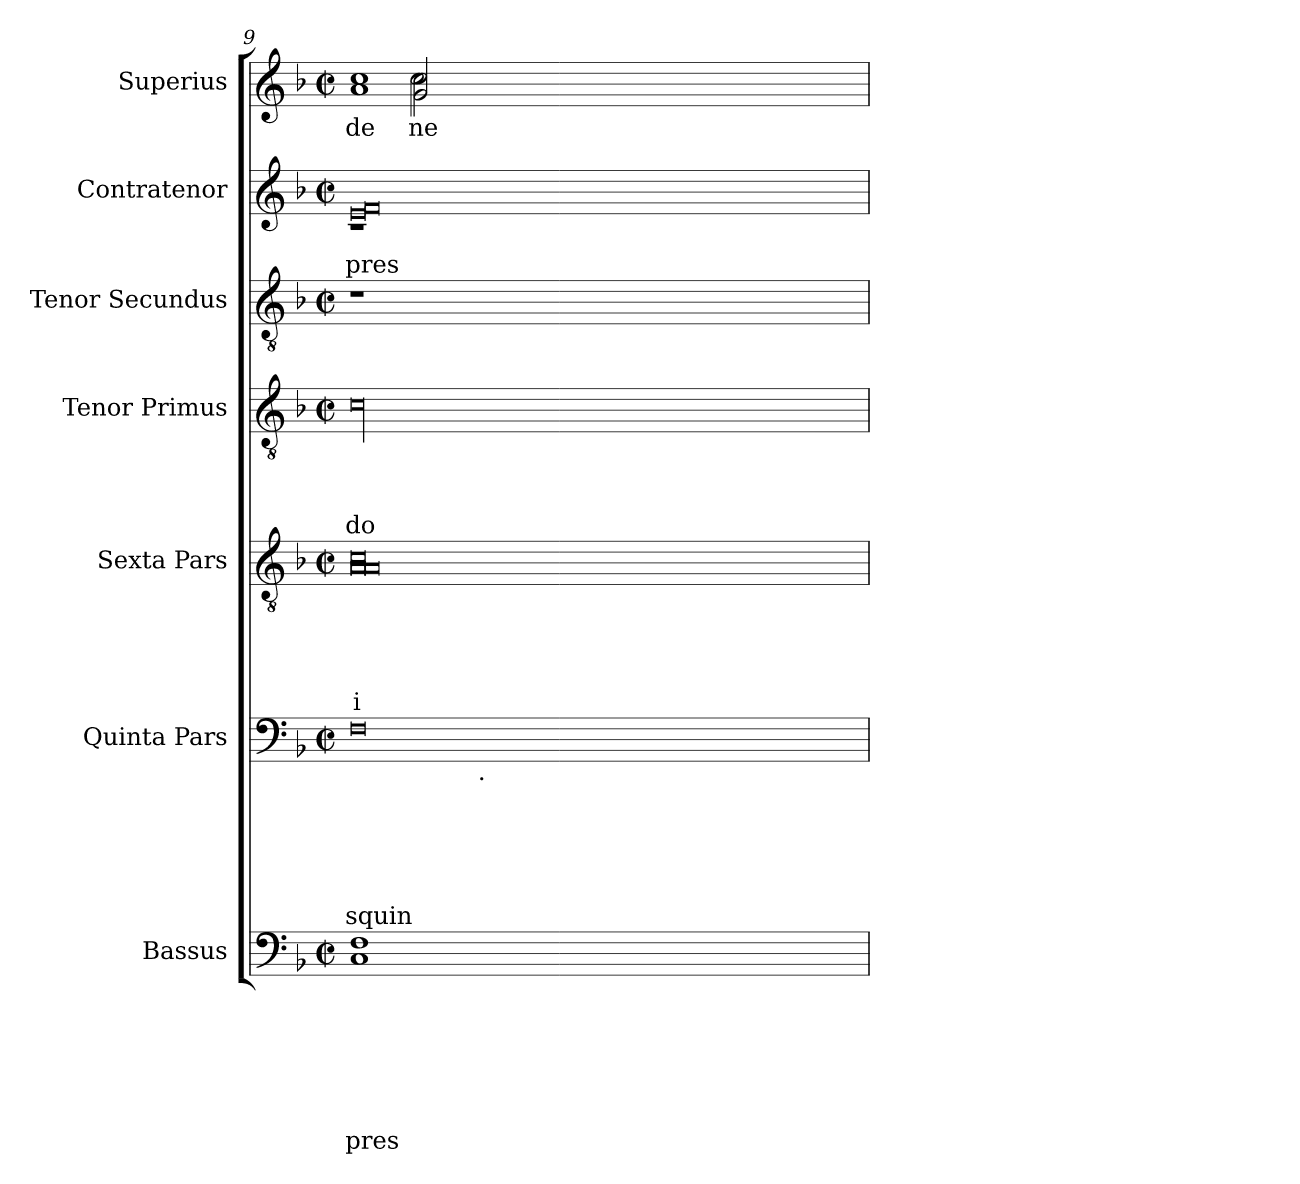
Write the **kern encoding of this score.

**kern	**text	**text	**text	**text	**text	**text	**text	**kern	**text	**text	**text	**text	**text	**text	**kern	**text	**text	**text	**text	**text	**kern	**text	**text	**text	**text	**kern	**kern	**text	**text	**kern	**text
*part7	*part7	*part7	*part7	*part7	*part7	*part7	*part7	*part6	*part6	*part6	*part6	*part6	*part6	*part6	*part5	*part5	*part5	*part5	*part5	*part5	*part4	*part4	*part4	*part4	*part4	*part3	*part2	*part2	*part2	*part1	*part1
*staff7	*staff7	*staff7	*staff7	*staff7	*staff7	*staff7	*staff7	*staff6	*staff6	*staff6	*staff6	*staff6	*staff6	*staff6	*staff5	*staff5	*staff5	*staff5	*staff5	*staff5	*staff4	*staff4	*staff4	*staff4	*staff4	*staff3	*staff2	*staff2	*staff2	*staff1	*staff1
*I"Bassus	*	*	*	*	*	*	*	*I"Quinta Pars	*	*	*	*	*	*	*I"Sexta Pars	*	*	*	*	*	*I"Tenor Primus	*	*	*	*	*I"Tenor Secundus	*I"Contratenor	*	*	*I"Superius	*
*clefF4	*	*	*	*	*	*	*	*clefF4	*	*	*	*	*	*	*clefGv2	*	*	*	*	*	*clefGv2	*	*	*	*	*clefGv2	*clefG2	*	*	*clefG2	*
*k[b-]	*	*	*	*	*	*	*	*k[b-]	*	*	*	*	*	*	*k[b-]	*	*	*	*	*	*k[b-]	*	*	*	*	*k[b-]	*k[b-]	*	*	*k[b-]	*
*F:	*	*	*	*	*	*	*	*F:	*	*	*	*	*	*	*F:	*	*	*	*	*	*F:	*	*	*	*	*F:	*F:	*	*	*F:	*
*M2/2	*	*	*	*	*	*	*	*M2/2	*	*	*	*	*	*	*M2/2	*	*	*	*	*	*M2/2	*	*	*	*	*M2/2	*M2/2	*	*	*M2/2	*
*met(c|)	*	*	*	*	*	*	*	*met(c|)	*	*	*	*	*	*	*met(c|)	*	*	*	*	*	*met(c|)	*	*	*	*	*met(c|)	*met(c|)	*	*	*met(c|)	*
=9	=9	=9	=9	=9	=9	=9	=9	=9	=9	=9	=9	=9	=9	=9	=9	=9	=9	=9	=9	=9	=9	=9	=9	=9	=9	=9	=9	=9	=9	=9	=9
!	!	!	!	!	!	!	!LO:LY:b	!	!	!	!	!	!	!LO:LY:b	!	!	!	!	!	!LO:LY:b:rj	!	!	!	!	!LO:LY:b	!	!	!	!LO:LY:b	!	!LO:LY:b
*	*	*	*	*	*	*	*	*^	*	*	*	*	*	*	*	*	*	*	*	*	*	*	*	*	*	*	*^	*	*	*^	*
*	*	*	*	*	*	*	*	*	*	*	*	*	*	*	*	*	*	*	*	*	*	*	*	*	*	*	*	*	*	*	*	*	*^	*
*	*	*	*	*	*	*	*	*	*	*	*	*	*	*	*	*	*	*	*	*	*	*	*	*	*	*	*	*	*	*	*	*	*	*^	*
1C 1F	.	.	.	.	.	.	pres	0F	2ryy	.	.	.	.	.	-squin	0A 0A 0A 0c	.	.	.	.	-i	00c	.	.	.	do-	1r	0e 0f	1rc	.	pres	1a 1cc	2ryy	2ryy	2ryy	de
!	!	!	!	!	!	!	!	!	!	!	!	!	!	!	!	!	!	!	!	!	!	!	!	!	!	!	!	!	!	!	!	!	!	!	!	!LO:LY:b
!	!	!	!	!	!	!	!	!	!	!	!	!	!	!	!	!	!	!	!	!	!	!	!	!	!	!	!	!	!	!	!	!	!	!	!	!LO:LY:b
.	.	.	.	.	.	.	.	.	4ryy	.	.	.	.	.	.	.	.	.	.	.	.	.	.	.	.	.	.	.	.	.	.	.	2g/	2cc\	2cc\	ne-
.	.	.	.	.	.	.	.	.	16.ryy	.	.	.	.	.	.	.	.	.	.	.	.	.	.	.	.	.	.	.	.	.	.	.	.	.	.	.
!	!	!	!	!	!	!	!	!	!LO:TX:b:t=.	!	!	!	!	!	!	!	!	!	!	!	!	!	!	!	!	!	!	!	!	!	!	!	!	!	!	!
.	.	.	.	.	.	.	.	.	1ryy	.	.	.	.	.	.	.	.	.	.	.	.	.	.	.	.	.	.	.	.	.	.	.	.	.	.	.
0.ryy	.	.	.	.	.	.	.	.	.	.	.	.	.	.	.	.	.	.	.	.	.	.	.	.	.	.	0.ryy	.	0ryy	.	.	0.ryy	0.ryy	0.ryy	0.ryy	.
.	.	.	.	.	.	.	.	.	1ryy	.	.	.	.	.	.	.	.	.	.	.	.	.	.	.	.	.	.	.	.	.	.	.	.	.	.	.
.	.	.	.	.	.	.	.	0ryy	.	.	.	.	.	.	.	0ryy	.	.	.	.	.	.	.	.	.	.	.	0ryy	.	.	.	.	.	.	.	.
.	.	.	.	.	.	.	.	.	1ryy	.	.	.	.	.	.	.	.	.	.	.	.	.	.	.	.	.	.	.	.	.	.	.	.	.	.	.
.	.	.	.	.	.	.	.	.	.	.	.	.	.	.	.	.	.	.	.	.	.	.	.	.	.	.	.	.	1ryy	.	.	.	.	.	.	.
.	.	.	.	.	.	.	.	.	8ryy	.	.	.	.	.	.	.	.	.	.	.	.	.	.	.	.	.	.	.	.	.	.	.	.	.	.	.
.	.	.	.	.	.	.	.	.	32ryy	.	.	.	.	.	.	.	.	.	.	.	.	.	.	.	.	.	.	.	.	.	.	.	.	.	.	.
*	*	*	*	*	*	*	*	*	*	*	*	*	*	*	*	*	*	*	*	*	*	*	*	*	*	*	*	*v	*v	*	*	*	*	*	*	*
*	*	*	*	*	*	*	*	*v	*v	*	*	*	*	*	*	*	*	*	*	*	*	*	*	*	*	*	*	*	*	*	*v	*v	*v	*v	*
=	=	=	=	=	=	=	=	=	=	=	=	=	=	=	=	=	=	=	=	=	=	=	=	=	=	=	=	=	=	=	=
*-	*-	*-	*-	*-	*-	*-	*-	*-	*-	*-	*-	*-	*-	*-	*-	*-	*-	*-	*-	*-	*-	*-	*-	*-	*-	*-	*-	*-	*-	*-	*-
